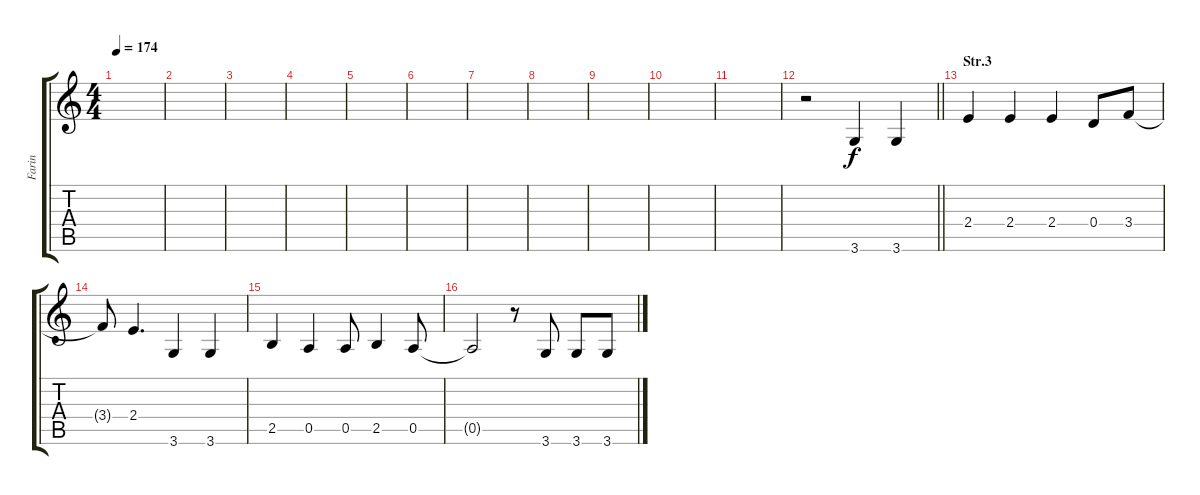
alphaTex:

\track ("Farin" "Farin") {instrument overdrivenguitar}
\staff {score tabs}
\tuning (E4 B3 G3 D3 A2 E2) {hide}
\ts (4 4)
\tempo 174
\clef g2
\ks c
|
|
|
|
|
|
|
|
|
|
|
\barLineRight lightlight
r.2 3.6.4 3.6.4 |
\section ("" "Str.3")
2.4.4 2.4.4 2.4.4 0.4.8 3.4.8 |
3.4{t}.8 2.4.4{d} 3.6.4 3.6.4 |
2.5.4 0.5.4 0.5.8 2.5.4 0.5.8 |
0.5{t}.2 r.8 3.6.8 3.6.8 3.6.8
